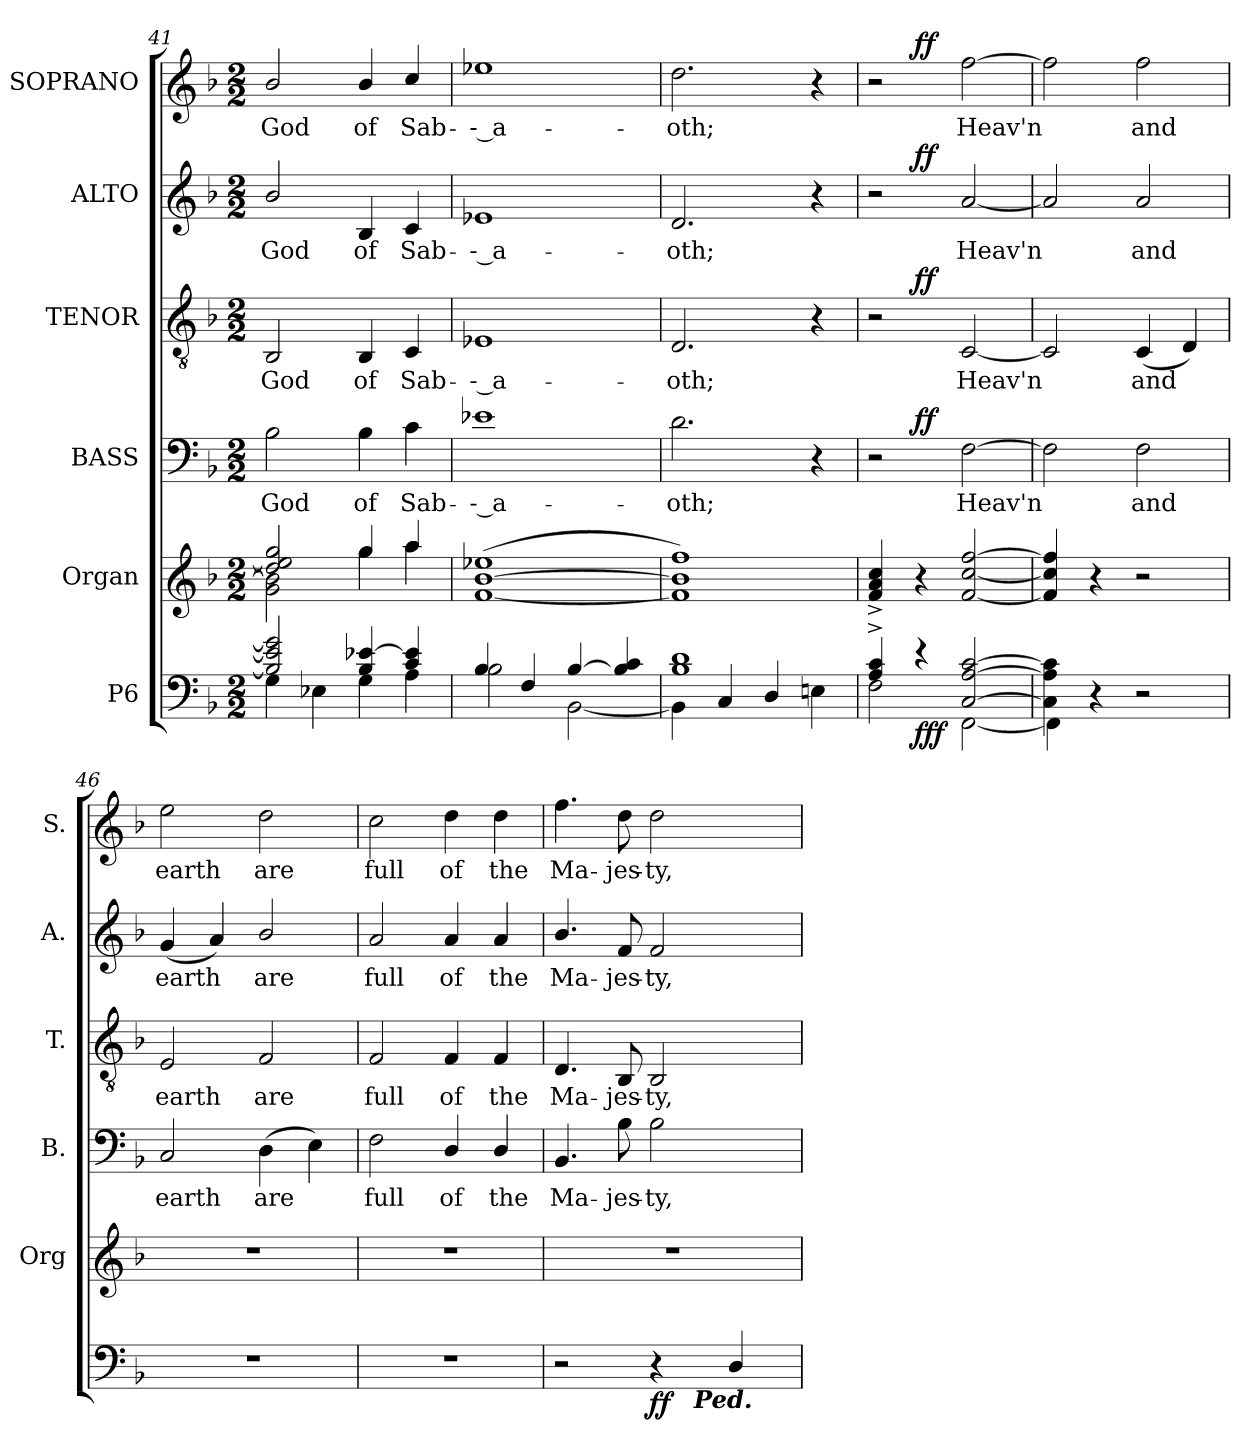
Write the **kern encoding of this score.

**kern	**dynam	**kern	**kern	**text	**dynam	**kern	**text	**dynam	**kern	**text	**dynam	**kern	**text	**dynam
*part6	*part6	*part5	*part4	*part4	*part4	*part3	*part3	*part3	*part2	*part2	*part2	*part1	*part1	*part1
*staff6	*staff6	*staff5	*staff4	*staff4	*staff4	*staff3	*staff3	*staff3	*staff2	*staff2	*staff2	*staff1	*staff1	*staff1
*I"P6	*	*I"Organ	*I"BASS	*	*	*I"TENOR	*	*	*I"ALTO	*	*	*I"SOPRANO	*	*
*	*	*I'Org	*I'B.	*	*	*I'T.	*	*	*I'A.	*	*	*I'S.	*	*
*clefF4	*	*clefG2	*clefF4	*	*	*clefGv2	*	*	*clefG2	*	*	*clefG2	*	*
*k[b-]	*	*k[b-]	*k[b-]	*	*	*k[b-]	*	*	*k[b-]	*	*	*k[b-]	*	*
*F:	*	*F:	*F:	*	*	*F:	*	*	*F:	*	*	*F:	*	*
*M2/2	*	*M2/2	*M2/2	*	*	*M2/2	*	*	*M2/2	*	*	*M2/2	*	*
=41	=41	=41	=41	=41	=41	=41	=41	=41	=41	=41	=41	=41	=41	=41
*^	*	*^	*	*	*	*	*	*	*	*	*	*	*	*
!	!	!	!	!	!	!LO:LY:b:color=#000000	!	!	!	!	!	!	!	!	!	!
!	!	!	!	!	!	!	!	!	!LO:LY:b:color=#000000	!	!	!	!	!	!	!
!	!	!	!	!	!	!	!	!	!	!	!	!LO:LY:b:color=#000000	!	!	!	!
!	!	!	!	!	!	!	!	!	!	!	!	!	!	!	!LO:LY:b:color=#000000	!
2B-i/] 2e-i] 2gi]	4Gi\	.	2ddi/ 2ee-i] 2ggi	2gi\ 2b-i]	2B-i\	God	.	2BB-i/	God	.	2b-i/	God	.	2b-i/	God	.
.	4E-Xi\	.	.	.	.	.	.	.	.	.	.	.	.	.	.	.
!	!	!	!	!	!	!LO:LY:b:color=#000000	!	!	!	!	!	!	!	!	!	!
!	!	!	!	!	!	!	!	!	!LO:LY:b:color=#000000	!	!	!	!	!	!	!
!	!	!	!	!	!	!	!	!	!	!	!	!LO:LY:b:color=#000000	!	!	!	!
!	!	!	!	!	!	!	!	!	!	!	!	!	!	!	!LO:LY:b:color=#000000	!
4B-i/ [4e-Xi	4Gi\	.	4ggi/	4ggi\	4B-i\	of	.	4BB-i/	of	.	4B-i/	of	.	4b-i/	of	.
!	!	!	!	!	!	!LO:LY:b:color=#000000	!	!	!	!	!	!	!	!	!	!
!	!	!	!	!	!	!	!	!	!LO:LY:b:color=#000000	!	!	!	!	!	!	!
!	!	!	!	!	!	!	!	!	!	!	!	!LO:LY:b:color=#000000	!	!	!	!
!	!	!	!	!	!	!	!	!	!	!	!	!	!	!	!LO:LY:b:color=#000000	!
4ci/ 4e-i]	4Ai\	.	4aai/	4aai\	4ci\	Sab-	.	4Ci/	Sab-	.	4ci/	Sab-	.	4cci/	Sab-	.
*	*	*	*v	*v	*	*	*	*	*	*	*	*	*	*	*	*
!!LO:LB:g=z
=42	=42	=42	=42	=42	=42	=42	=42	=42	=42	=42	=42	=42	=42	=42	=42
*	*	*	*^	*	*	*	*	*	*	*	*	*	*	*	*
!	!	!	!	!	!	!LO:LY:b:color=#000000	!	!	!	!	!	!	!	!	!	!
*	*	*	*v	*v	*	*	*	*	*	*	*	*	*	*	*	*
*	*	*	*^	*	*	*	*	*	*	*	*	*	*	*	*
!	!	!	!	!	!	!	!	!	!LO:LY:b:color=#000000	!	!	!	!	!	!	!
*	*	*	*v	*v	*	*	*	*	*	*	*	*	*	*	*	*
*	*	*	*^	*	*	*	*	*	*	*	*	*	*	*	*
!	!	!	!	!	!	!	!	!	!	!	!	!LO:LY:b:color=#000000	!	!	!	!
*	*	*	*v	*v	*	*	*	*	*	*	*	*	*	*	*	*
*	*	*	*^	*	*	*	*	*	*	*	*	*	*	*	*
!	!	!	!	!	!	!	!	!	!	!	!	!	!	!	!LO:LY:b:color=#000000	!
*	*	*	*v	*v	*	*	*	*	*	*	*	*	*	*	*	*
4B-i/	2B-i\	.	([1fi [1b-i 1ee-Xi	1e-Xi	-- a-	.	1E-Xi	-- a-	.	1e-Xi	-- a-	.	1ee-Xi	-- a-	.
4Fi/	.	.	.	.	.	.	.	.	.	.	.	.	.	.	.
[4B-i/	[2BB-i\	.	.	.	.	.	.	.	.	.	.	.	.	.	.
4B-i/] 4ci	.	.	.	.	.	.	.	.	.	.	.	.	.	.	.
=43	=43	=43	=43	=43	=43	=43	=43	=43	=43	=43	=43	=43	=43	=43	=43
!	!	!	!	!	!LO:LY:b:color=#000000	!	!	!	!	!	!	!	!	!	!
!	!	!	!	!	!	!	!	!LO:LY:b:color=#000000	!	!	!	!	!	!	!
!	!	!	!	!	!	!	!	!	!	!	!LO:LY:b:color=#000000	!	!	!	!
!	!	!	!	!	!	!	!	!	!	!	!	!	!	!LO:LY:b:color=#000000	!
1B-i 1di	4BB-i\]	.	1fi] 1b-i] 1ffi)	2.di\	-oth;	.	2.Di/	-oth;	.	2.di/	-oth;	.	2.ddi\	-oth;	.
.	4Ci/	.	.	.	.	.	.	.	.	.	.	.	.	.	.
.	4Di/	.	.	.	.	.	.	.	.	.	.	.	.	.	.
.	4Eni\	.	.	4r	.	.	4r	.	.	4r	.	.	4r	.	.
=44	=44	=44	=44	=44	=44	=44	=44	=44	=44	=44	=44	=44	=44	=44	=44
*	*	*	*	*^	*	*	*^	*	*	*^	*	*	*^	*	*
4Ai/^ 4ci^	2Fi\	.	4fi/^ 4ai^ 4cci^	2r	4ryy	.	.	2r	4ryy	.	.	2r	4ryy	.	.	2r	4ryy	.	.
4r	.	fff	4r	.	2.ryy	.	ff	.	2.ryy	.	ff	.	2.ryy	.	ff	.	2.ryy	.	ff
!	!	!	!	!	!	!LO:LY:b:color=#000000	!	!	!	!	!	!	!	!	!	!	!	!	!
!	!	!	!	!	!	!	!	!	!	!LO:LY:b:color=#000000	!	!	!	!	!	!	!	!	!
!	!	!	!	!	!	!	!	!	!	!	!	!	!	!LO:LY:b:color=#000000	!	!	!	!	!
!	!	!	!	!	!	!	!	!	!	!	!	!	!	!	!	!	!	!LO:LY:b:color=#000000	!
[2Ci/ [2Ai [2ci	[2FFi\	.	[2fi/ [2cci [2ffi	[2Fi\	.	Heav'n	.	[2Ci/	.	Heav'n	.	[2ai/	.	Heav'n	.	[2ffi\	.	Heav'n	.
*	*	*	*	*v	*v	*	*	*	*	*	*	*v	*v	*	*	*v	*v	*	*
*	*	*	*	*	*	*	*v	*v	*	*	*	*	*	*	*	*
=45	=45	=45	=45	=45	=45	=45	=45	=45	=45	=45	=45	=45	=45	=45	=45
4Ci\] 4Ai] 4ci]	4FFi\]	.	4fi/] 4cci] 4ffi]	2Fi\]	.	.	2Ci/]	.	.	2ai/]	.	.	2ffi\]	.	.
4r	4ryy	.	4r	.	.	.	.	.	.	.	.	.	.	.	.
!	!	!	!	!	!LO:LY:b:color=#000000	!	!	!	!	!	!	!	!	!	!
!	!	!	!	!	!	!	!	!LO:LY:b:color=#000000	!	!	!	!	!	!	!
!	!	!	!	!	!	!	!	!	!	!	!LO:LY:b:color=#000000	!	!	!	!
!	!	!	!	!	!	!	!	!	!	!	!	!	!	!LO:LY:b:color=#000000	!
2r	2ryy	.	2r	2Fi\	and	.	(4Ci/	and	.	2ai/	and	.	2ffi\	and	.
.	.	.	.	.	.	.	4Di/)	.	.	.	.	.	.	.	.
*v	*v	*	*	*	*	*	*	*	*	*	*	*	*	*	*
=46	=46	=46	=46	=46	=46	=46	=46	=46	=46	=46	=46	=46	=46	=46
!	!	!	!	!LO:LY:b:color=#000000	!	!	!	!	!	!	!	!	!	!
!	!	!	!	!	!	!	!LO:LY:b:color=#000000	!	!	!	!	!	!	!
!	!	!	!	!	!	!	!	!	!	!LO:LY:b:color=#000000	!	!	!	!
!	!	!	!	!	!	!	!	!	!	!	!	!	!LO:LY:b:color=#000000	!
1r	.	1r	2Ci/	earth	.	2Ei/	earth	.	(4gi/	earth	.	2eei\	earth	.
.	.	.	.	.	.	.	.	.	4ai/)	.	.	.	.	.
!	!	!	!	!LO:LY:b:color=#000000	!	!	!	!	!	!	!	!	!	!
!	!	!	!	!	!	!	!LO:LY:b:color=#000000	!	!	!	!	!	!	!
!	!	!	!	!	!	!	!	!	!	!LO:LY:b:color=#000000	!	!	!	!
!	!	!	!	!	!	!	!	!	!	!	!	!	!LO:LY:b:color=#000000	!
.	.	.	(4Di\	are	.	2Fi/	are	.	2b-i/	are	.	2ddi\	are	.
.	.	.	4Ei\)	.	.	.	.	.	.	.	.	.	.	.
=47	=47	=47	=47	=47	=47	=47	=47	=47	=47	=47	=47	=47	=47	=47
!	!	!	!	!LO:LY:b:color=#000000	!	!	!	!	!	!	!	!	!	!
!	!	!	!	!	!	!	!LO:LY:b:color=#000000	!	!	!	!	!	!	!
!	!	!	!	!	!	!	!	!	!	!LO:LY:b:color=#000000	!	!	!	!
!	!	!	!	!	!	!	!	!	!	!	!	!	!LO:LY:b:color=#000000	!
1r	.	1r	2Fi\	full	.	2Fi/	full	.	2ai/	full	.	2cci\	full	.
!	!	!	!	!LO:LY:b:color=#000000	!	!	!	!	!	!	!	!	!	!
!	!	!	!	!	!	!	!LO:LY:b:color=#000000	!	!	!	!	!	!	!
!	!	!	!	!	!	!	!	!	!	!LO:LY:b:color=#000000	!	!	!	!
!	!	!	!	!	!	!	!	!	!	!	!	!	!LO:LY:b:color=#000000	!
.	.	.	4Di/	of	.	4Fi/	of	.	4ai/	of	.	4ddi\	of	.
!	!	!	!	!LO:LY:b:color=#000000	!	!	!	!	!	!	!	!	!	!
!	!	!	!	!	!	!	!LO:LY:b:color=#000000	!	!	!	!	!	!	!
!	!	!	!	!	!	!	!	!	!	!LO:LY:b:color=#000000	!	!	!	!
!	!	!	!	!	!	!	!	!	!	!	!	!	!LO:LY:b:color=#000000	!
.	.	.	4Di/	the	.	4Fi/	the	.	4ai/	the	.	4ddi\	the	.
=48	=48	=48	=48	=48	=48	=48	=48	=48	=48	=48	=48	=48	=48	=48
!	!	!	!	!LO:LY:b:color=#000000	!	!	!	!	!	!	!	!	!	!
!	!	!	!	!	!	!	!LO:LY:b:color=#000000	!	!	!	!	!	!	!
!	!	!	!	!	!	!	!	!	!	!LO:LY:b:color=#000000	!	!	!	!
!	!	!	!	!	!	!	!	!	!	!	!	!	!LO:LY:b:color=#000000	!
*^	*	*	*	*	*	*	*	*	*	*	*	*	*	*
2r	2ryy	.	1r	4.BB-i/	Ma-	.	4.Di/	Ma-	.	4.b-i/	Ma-	.	4.ffi\	Ma-	.
!	!	!	!	!	!LO:LY:b:color=#000000	!	!	!	!	!	!	!	!	!	!
!	!	!	!	!	!	!	!	!LO:LY:b:color=#000000	!	!	!	!	!	!	!
!	!	!	!	!	!	!	!	!	!	!	!LO:LY:b:color=#000000	!	!	!	!
!	!	!	!	!	!	!	!	!	!	!	!	!	!	!LO:LY:b:color=#000000	!
.	.	.	.	8B-i\	-jes-	.	8BB-i/	-jes-	.	8fi/	-jes-	.	8ddi\	-jes-	.
!	!	!	!	!	!LO:LY:b:color=#000000	!	!	!	!	!	!	!	!	!	!
!	!	!	!	!	!	!	!	!LO:LY:b:color=#000000	!	!	!	!	!	!	!
!	!	!	!	!	!	!	!	!	!	!	!LO:LY:b:color=#000000	!	!	!	!
!	!	!	!	!	!	!	!	!	!	!	!	!	!	!LO:LY:b:color=#000000	!
4r	16ryy	ff	.	2B-i\	-ty,	.	2BB-i/	-ty,	.	2fi/	-ty,	.	2ddi\	-ty,	.
.	32ryy	.	.	.	.	.	.	.	.	.	.	.	.	.	.
.	128...ryy	.	.	.	.	.	.	.	.	.	.	.	.	.	.
!	!LO:TX:b:Bi:t=Ped.	!	!	!	!	!	!	!	!	!	!	!	!	!	!
.	4ryy	.	.	.	.	.	.	.	.	.	.	.	.	.	.
4Di/	.	.	.	.	.	.	.	.	.	.	.	.	.	.	.
.	8ryy	.	.	.	.	.	.	.	.	.	.	.	.	.	.
.	64ryy	.	.	.	.	.	.	.	.	.	.	.	.	.	.
.	1024ryy	.	.	.	.	.	.	.	.	.	.	.	.	.	.
*v	*v	*	*	*	*	*	*	*	*	*	*	*	*	*	*
=	=	=	=	=	=	=	=	=	=	=	=	=	=	=
*-	*-	*-	*-	*-	*-	*-	*-	*-	*-	*-	*-	*-	*-	*-
